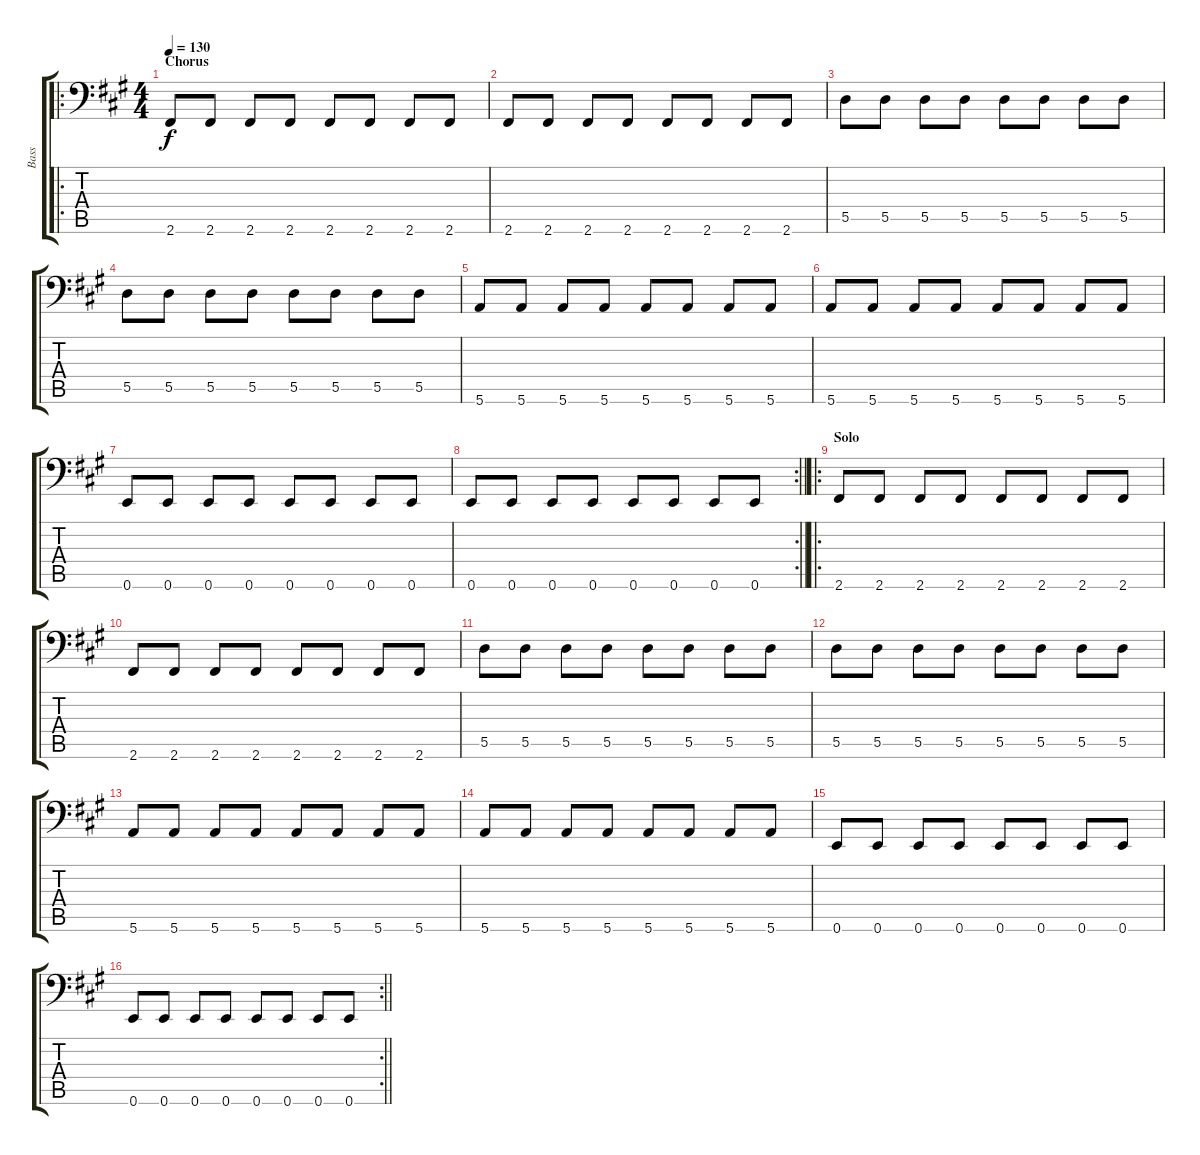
\track ("Bass" "Bass") {instrument electricbasspick}
\staff {score tabs}
\tuning (E3 B2 G2 D2 A1 E1) {hide}
\ro
\ts (4 4)
\section ("" "Chorus")
\tempo 130
\clef f4
\ks a
2.6.8{dy f} 2.6.8 2.6.8 2.6.8 2.6.8 2.6.8 2.6.8 2.6.8 |
2.6.8 2.6.8 2.6.8 2.6.8 2.6.8 2.6.8 2.6.8 2.6.8 |
5.5.8 5.5.8 5.5.8 5.5.8 5.5.8 5.5.8 5.5.8 5.5.8 |
5.5.8 5.5.8 5.5.8 5.5.8 5.5.8 5.5.8 5.5.8 5.5.8 |
5.6.8 5.6.8 5.6.8 5.6.8 5.6.8 5.6.8 5.6.8 5.6.8 |
5.6.8 5.6.8 5.6.8 5.6.8 5.6.8 5.6.8 5.6.8 5.6.8 |
0.6.8 0.6.8 0.6.8 0.6.8 0.6.8 0.6.8 0.6.8 0.6.8 |
\rc 2
\barLineRight lightlight
0.6.8 0.6.8 0.6.8 0.6.8 0.6.8 0.6.8 0.6.8 0.6.8 |
\ro
\section ("" "Solo")
2.6.8 2.6.8 2.6.8 2.6.8 2.6.8 2.6.8 2.6.8 2.6.8 |
2.6.8 2.6.8 2.6.8 2.6.8 2.6.8 2.6.8 2.6.8 2.6.8 |
5.5.8 5.5.8 5.5.8 5.5.8 5.5.8 5.5.8 5.5.8 5.5.8 |
5.5.8 5.5.8 5.5.8 5.5.8 5.5.8 5.5.8 5.5.8 5.5.8 |
5.6.8 5.6.8 5.6.8 5.6.8 5.6.8 5.6.8 5.6.8 5.6.8 |
5.6.8 5.6.8 5.6.8 5.6.8 5.6.8 5.6.8 5.6.8 5.6.8 |
0.6.8 0.6.8 0.6.8 0.6.8 0.6.8 0.6.8 0.6.8 0.6.8 |
\rc 2
\barLineRight lightlight
0.6.8 0.6.8 0.6.8 0.6.8 0.6.8 0.6.8 0.6.8 0.6.8
